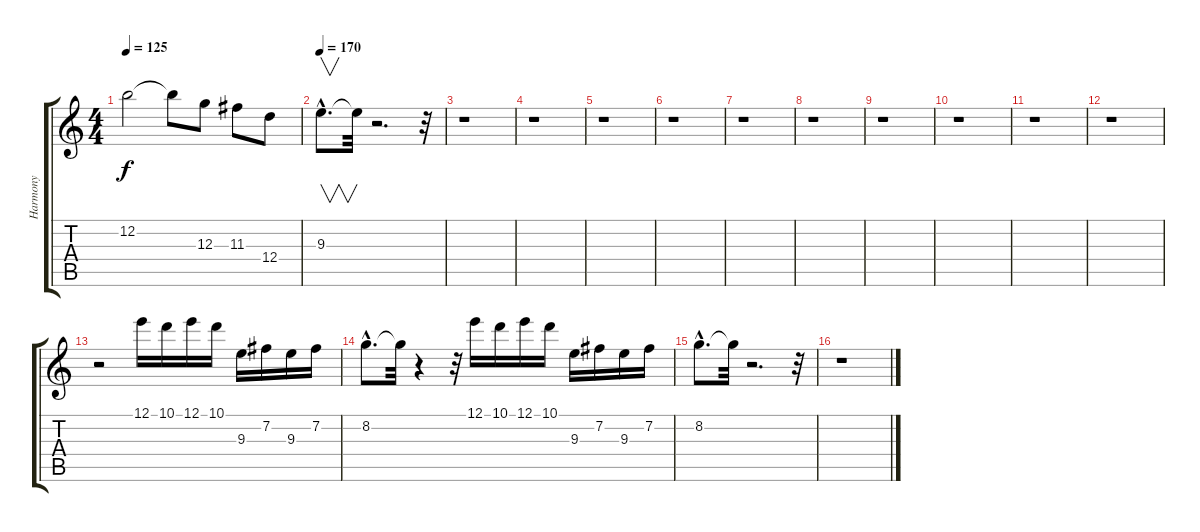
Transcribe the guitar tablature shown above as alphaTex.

\track ("Harmony" "Harmony") {instrument distortionguitar}
\staff {score tabs}
\tuning (E4 B3 G3 D3 A2 E2) {hide}
\ts (4 4)
\tempo 125
\clef g2
\ks c
12.2{t}.2{dy f} 12.2{t}.8 12.3.8 11.3.8 12.4.8 |
\tempo 170
9.3{hac}.8{v d} 9.3{t}.32 r.2{d} r.32 |
r.1 |
r.1 |
r.1 |
r.1 |
r.1 |
r.1 |
r.1 |
r.1 |
r.1 |
r.1 |
r.2 12.1.16 10.1.16 12.1.16 10.1.16 9.3.16 7.2.16 9.3.16 7.2.16 |
8.2{hac}.8{d} 8.2{t}.32 r.4 r.32 12.1.16 10.1.16 12.1.16 10.1.16 9.3.16 7.2.16 9.3.16 7.2.16 |
8.2{hac}.8{d} 8.2{t}.32 r.2{d} r.32 |
r.1
